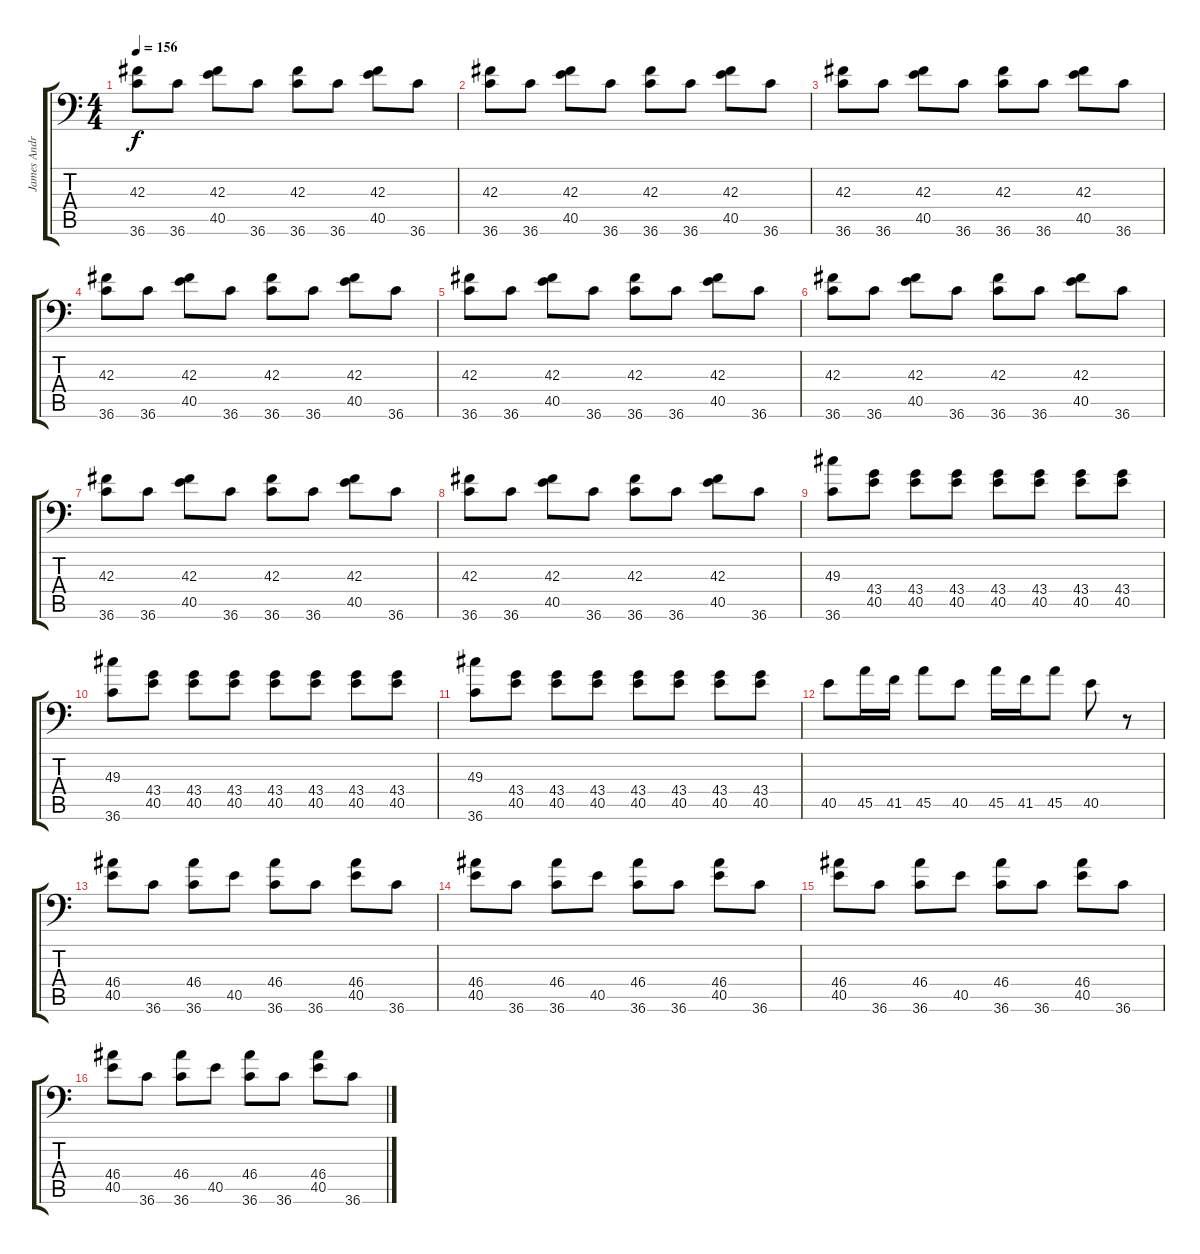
\track ("James Andrews" "James Andr") {instrument acousticgrandpiano}
\staff {score tabs}
\tuning (C-1 C-1 C-1 C-1 C-1 C-1) {hide}
\ts (4 4)
\tempo 156
\clef f4
\ks c
(42.3 36.6).8{dy f} 36.6.8 (42.3 40.5).8 36.6.8 (42.3 36.6).8 36.6.8 (42.3 40.5).8 36.6.8 |
(42.3 36.6).8 36.6.8 (42.3 40.5).8 36.6.8 (42.3 36.6).8 36.6.8 (42.3 40.5).8 36.6.8 |
(42.3 36.6).8 36.6.8 (42.3 40.5).8 36.6.8 (42.3 36.6).8 36.6.8 (42.3 40.5).8 36.6.8 |
(42.3 36.6).8 36.6.8 (42.3 40.5).8 36.6.8 (42.3 36.6).8 36.6.8 (42.3 40.5).8 36.6.8 |
(42.3 36.6).8 36.6.8 (42.3 40.5).8 36.6.8 (42.3 36.6).8 36.6.8 (42.3 40.5).8 36.6.8 |
(42.3 36.6).8 36.6.8 (42.3 40.5).8 36.6.8 (42.3 36.6).8 36.6.8 (42.3 40.5).8 36.6.8 |
(42.3 36.6).8 36.6.8 (42.3 40.5).8 36.6.8 (42.3 36.6).8 36.6.8 (42.3 40.5).8 36.6.8 |
(42.3 36.6).8 36.6.8 (42.3 40.5).8 36.6.8 (42.3 36.6).8 36.6.8 (42.3 40.5).8 36.6.8 |
(49.3 36.6).8 (43.4 40.5).8 (43.4 40.5).8 (43.4 40.5).8 (43.4 40.5).8 (43.4 40.5).8 (43.4 40.5).8 (43.4 40.5).8 |
(49.3 36.6).8 (43.4 40.5).8 (43.4 40.5).8 (43.4 40.5).8 (43.4 40.5).8 (43.4 40.5).8 (43.4 40.5).8 (43.4 40.5).8 |
(49.3 36.6).8 (43.4 40.5).8 (43.4 40.5).8 (43.4 40.5).8 (43.4 40.5).8 (43.4 40.5).8 (43.4 40.5).8 (43.4 40.5).8 |
40.5.8 45.5.16 41.5.16 45.5.8 40.5.8 45.5.16 41.5.16 45.5.8 40.5.8 r.8 |
(46.4 40.5).8 36.6.8 (46.4 36.6).8 40.5.8 (46.4 36.6).8 36.6.8 (46.4 40.5).8 36.6.8 |
(46.4 40.5).8 36.6.8 (46.4 36.6).8 40.5.8 (46.4 36.6).8 36.6.8 (46.4 40.5).8 36.6.8 |
(46.4 40.5).8 36.6.8 (46.4 36.6).8 40.5.8 (46.4 36.6).8 36.6.8 (46.4 40.5).8 36.6.8 |
(46.4 40.5).8 36.6.8 (46.4 36.6).8 40.5.8 (46.4 36.6).8 36.6.8 (46.4 40.5).8 36.6.8
